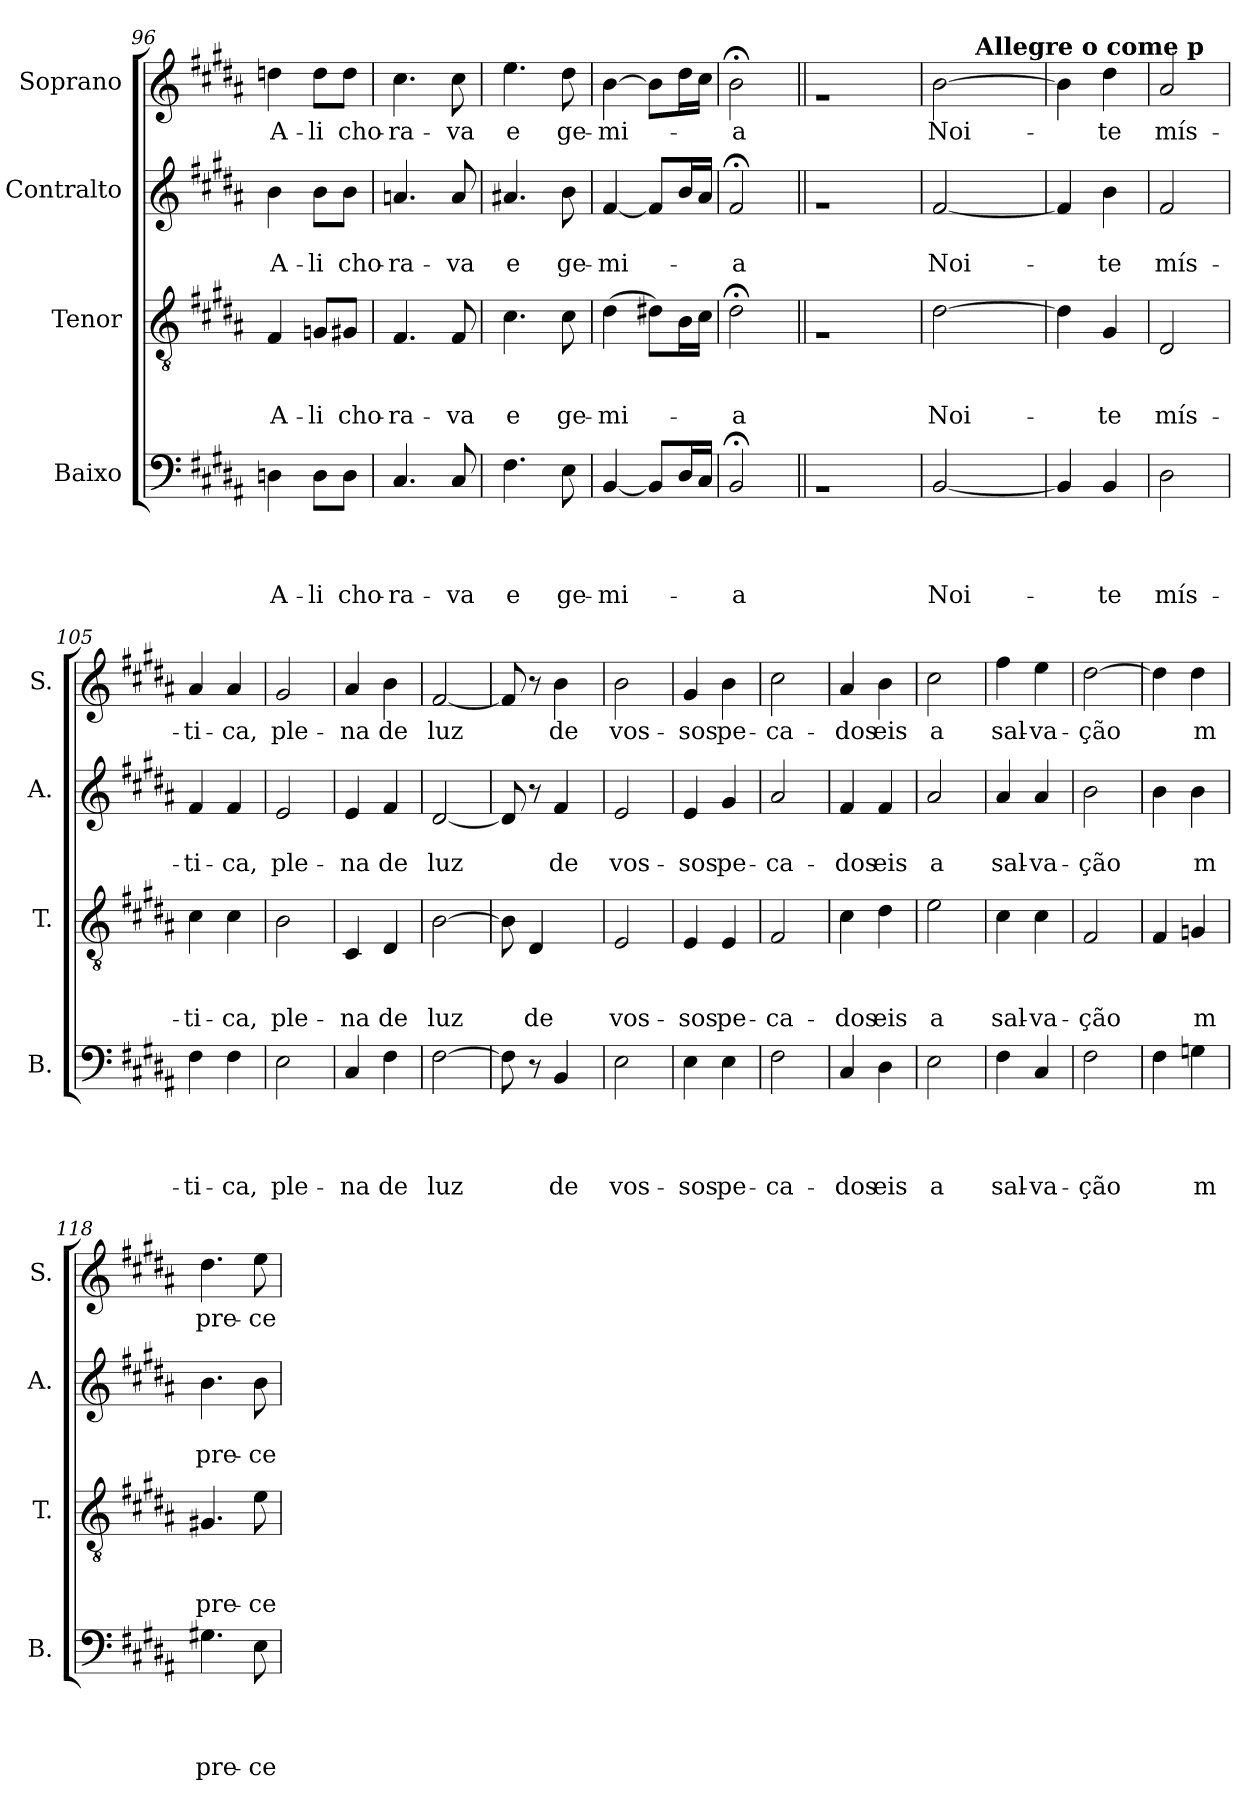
**kern	**text	**text	**text	**text	**kern	**text	**text	**text	**kern	**text	**text	**kern	**text
*part4	*part4	*part4	*part4	*part4	*part3	*part3	*part3	*part3	*part2	*part2	*part2	*part1	*part1
*staff4	*staff4	*staff4	*staff4	*staff4	*staff3	*staff3	*staff3	*staff3	*staff2	*staff2	*staff2	*staff1	*staff1
*I"Baixo	*	*	*	*	*I"Tenor	*	*	*	*I"Contralto	*	*	*I"Soprano	*
*I'B.	*	*	*	*	*I'T.	*	*	*	*I'A.	*	*	*I'S.	*
*clefF4	*	*	*	*	*clefGv2	*	*	*	*clefG2	*	*	*clefG2	*
*k[f#c#g#d#a#]	*	*	*	*	*k[f#c#g#d#a#]	*	*	*	*k[f#c#g#d#a#]	*	*	*k[f#c#g#d#a#]	*
*B:	*	*	*	*	*B:	*	*	*	*B:	*	*	*B:	*
=96	=96	=96	=96	=96	=96	=96	=96	=96	=96	=96	=96	=96	=96
!	!	!	!	!LO:LY:b	!	!	!	!LO:LY:b	!	!	!LO:LY:b	!	!LO:LY:b
4Dn\	.	.	.	A-	4F#/	.	.	A-	4b\	.	A-	4ddn\	A-
!	!	!	!	!LO:LY:b	!	!	!	!LO:LY:b	!	!	!LO:LY:b	!	!LO:LY:b
8D\L	.	.	.	-li	8Gn/L	.	.	-li	8b\L	.	-li	8dd\L	-li
!	!	!	!	!LO:LY:b	!	!	!	!LO:LY:b	!	!	!LO:LY:b	!	!LO:LY:b
8D\J	.	.	.	cho-	8G#X/J	.	.	cho-	8b\J	.	cho-	8dd\J	cho-
=97	=97	=97	=97	=97	=97	=97	=97	=97	=97	=97	=97	=97	=97
!	!	!	!	!LO:LY:b	!	!	!	!LO:LY:b	!	!	!LO:LY:b	!	!LO:LY:b
4.C#/	.	.	.	-ra-	4.F#/	.	.	-ra-	4.an/	.	-ra-	4.cc#\	-ra-
!	!	!	!	!LO:LY:b	!	!	!	!LO:LY:b	!	!	!LO:LY:b	!	!LO:LY:b
8C#/	.	.	.	-va	8F#/	.	.	-va	8a/	.	-va	8cc#\	-va
=98	=98	=98	=98	=98	=98	=98	=98	=98	=98	=98	=98	=98	=98
!	!	!	!	!LO:LY:b	!	!	!	!LO:LY:b	!	!	!LO:LY:b	!	!LO:LY:b
4.F#\	.	.	.	e	4.c#\	.	.	e	4.a#X/	.	e	4.ee\	e
!	!	!	!	!LO:LY:b	!	!	!	!LO:LY:b	!	!	!LO:LY:b	!	!LO:LY:b
8E\	.	.	.	ge-	8c#\	.	.	ge-	8b\	.	ge-	8dd#\	ge-
=99	=99	=99	=99	=99	=99	=99	=99	=99	=99	=99	=99	=99	=99
!	!	!	!	!LO:LY:b	!	!	!	!LO:LY:b	!	!	!LO:LY:b	!	!LO:LY:b
[<4BB/	.	.	.	-mi-	(>4d#\	.	.	-mi-	[<4f#/	.	-mi-	[>4b\	-mi-
8BB/L]	.	.	.	.	8d#X\L)	.	.	.	8f#/L]	.	.	8b\L]	.
16D#/L	.	.	.	.	16B\L	.	.	.	16b/L	.	.	16dd#\L	.
16C#/JJ	.	.	.	.	16c#\JJ	.	.	.	16a#/JJ	.	.	16cc#\JJ	.
=100	=100	=100	=100	=100	=100	=100	=100	=100	=100	=100	=100	=100	=100
!	!	!	!	!LO:LY:b	!	!	!	!LO:LY:b	!	!	!LO:LY:b	!	!LO:LY:b
2BB;/	.	.	.	-a	2d#;<\	.	.	-a	2f#;/	.	-a	2b;<\	-a
=101||	=101||	=101||	=101||	=101||	=101||	=101||	=101||	=101||	=101||	=101||	=101||	=101||	=101||
!LO:N:vis=1	!	!	!	!	!LO:N:vis=1	!	!	!	!LO:N:vis=1	!	!	!LO:N:vis=1	!
1rC	.	.	.	.	1rA	.	.	.	1ra	.	.	1ra	.
=102	=102	=102	=102	=102	=102	=102	=102	=102	=102	=102	=102	=102	=102
!	!	!	!	!LO:LY:b	!	!	!	!LO:LY:b	!	!	!LO:LY:b	!	!LO:LY:b
*	*	*	*	*	*	*	*	*	*	*	*	*^	*
[<2BB/	.	.	.	Noi-	[>2d#\	.	.	Noi-	[<2f#/	.	Noi-	[>2b\	8ryy	Noi-
.	.	.	.	.	.	.	.	.	.	.	.	.	32ryy	.
!	!	!	!	!	!	!	!	!	!	!	!	!	!LO:TX:a:B:t=Allegre o come p	!
.	.	.	.	.	.	.	.	.	.	.	.	.	4ryy	.
.	.	.	.	.	.	.	.	.	.	.	.	.	16.ryy	.
*	*	*	*	*	*	*	*	*	*	*	*	*v	*v	*
=103	=103	=103	=103	=103	=103	=103	=103	=103	=103	=103	=103	=103	=103
4BB/]	.	.	.	.	4d#\]	.	.	.	4f#/]	.	.	4b\]	.
!	!	!	!	!LO:LY:b	!	!	!	!LO:LY:b	!	!	!LO:LY:b	!	!LO:LY:b
4BB/	.	.	.	-te	4G#/	.	.	-te	4b\	.	-te	4dd#\	-te
!!LO:PB:g=z
=104	=104	=104	=104	=104	=104	=104	=104	=104	=104	=104	=104	=104	=104
!	!	!	!	!LO:LY:b	!	!	!	!LO:LY:b	!	!	!LO:LY:b	!	!LO:LY:b
2D#\	.	.	.	mís-	2D#/	.	.	mís-	2f#/	.	mís-	2a#/	mís-
=105	=105	=105	=105	=105	=105	=105	=105	=105	=105	=105	=105	=105	=105
!	!	!	!	!LO:LY:b	!	!	!	!LO:LY:b	!	!	!LO:LY:b	!	!LO:LY:b
4F#\	.	.	.	-ti-	4c#\	.	.	-ti-	4f#/	.	-ti-	4a#/	-ti-
!	!	!	!	!LO:LY:b	!	!	!	!LO:LY:b	!	!	!LO:LY:b	!	!LO:LY:b
4F#\	.	.	.	-ca,	4c#\	.	.	-ca,	4f#/	.	-ca,	4a#/	-ca,
=106	=106	=106	=106	=106	=106	=106	=106	=106	=106	=106	=106	=106	=106
!	!	!	!	!LO:LY:b	!	!	!	!LO:LY:b	!	!	!LO:LY:b	!	!LO:LY:b
2E\	.	.	.	ple-	2B\	.	.	ple-	2e/	.	ple-	2g#/	ple-
=107	=107	=107	=107	=107	=107	=107	=107	=107	=107	=107	=107	=107	=107
!	!	!	!	!LO:LY:b	!	!	!	!LO:LY:b	!	!	!LO:LY:b	!	!LO:LY:b
4C#/	.	.	.	-na	4C#/	.	.	-na	4e/	.	-na	4a#/	-na
!	!	!	!	!LO:LY:b	!	!	!	!LO:LY:b	!	!	!LO:LY:b	!	!LO:LY:b
4F#\	.	.	.	de	4D#/	.	.	de	4f#/	.	de	4b\	de
=108	=108	=108	=108	=108	=108	=108	=108	=108	=108	=108	=108	=108	=108
!	!	!	!	!LO:LY:b	!	!	!	!LO:LY:b	!	!	!LO:LY:b	!	!LO:LY:b
[>2F#\	.	.	.	luz	[>2B\	.	.	luz	[<2d#/	.	luz	[<2f#/	luz
=109	=109	=109	=109	=109	=109	=109	=109	=109	=109	=109	=109	=109	=109
8F#\]	.	.	.	.	8B\]	.	.	.	8d#/]	.	.	8f#/]	.
!	!	!	!	!	!	!	!	!LO:LY:b	!	!	!	!	!
8r	.	.	.	.	4D#/	.	.	de	8r	.	.	8r	.
!	!	!	!	!LO:LY:b	!	!	!	!	!	!	!LO:LY:b	!	!LO:LY:b
4BB/	.	.	.	de	.	.	.	.	4f#/	.	de	4b\	de
.	.	.	.	.	8ryy	.	.	.	.	.	.	.	.
=110	=110	=110	=110	=110	=110	=110	=110	=110	=110	=110	=110	=110	=110
!	!	!	!	!LO:LY:b	!	!	!	!LO:LY:b	!	!	!LO:LY:b	!	!LO:LY:b
2E\	.	.	.	vos-	2E/	.	.	vos-	2e/	.	vos-	2b\	vos-
=111	=111	=111	=111	=111	=111	=111	=111	=111	=111	=111	=111	=111	=111
!	!	!	!	!LO:LY:b	!	!	!	!LO:LY:b	!	!	!LO:LY:b	!	!LO:LY:b
4E\	.	.	.	-sos	4E/	.	.	-sos	4e/	.	-sos	4g#/	-sos
!	!	!	!	!LO:LY:b	!	!	!	!LO:LY:b	!	!	!LO:LY:b	!	!LO:LY:b
4E\	.	.	.	pe-	4E/	.	.	pe-	4g#/	.	pe-	4b\	pe-
=112	=112	=112	=112	=112	=112	=112	=112	=112	=112	=112	=112	=112	=112
!	!	!	!	!LO:LY:b	!	!	!	!LO:LY:b	!	!	!LO:LY:b	!	!LO:LY:b
2F#\	.	.	.	-ca-	2F#/	.	.	-ca-	2a#/	.	-ca-	2cc#\	-ca-
=113	=113	=113	=113	=113	=113	=113	=113	=113	=113	=113	=113	=113	=113
!	!	!	!	!LO:LY:b	!	!	!	!LO:LY:b	!	!	!LO:LY:b	!	!LO:LY:b
4C#/	.	.	.	-dos	4c#\	.	.	-dos	4f#/	.	-dos	4a#/	-dos
!	!	!	!	!LO:LY:b	!	!	!	!LO:LY:b	!	!	!LO:LY:b	!	!LO:LY:b
4D#\	.	.	.	eis	4d#\	.	.	eis	4f#/	.	eis	4b\	eis
=114	=114	=114	=114	=114	=114	=114	=114	=114	=114	=114	=114	=114	=114
!	!	!	!	!LO:LY:b	!	!	!	!LO:LY:b	!	!	!LO:LY:b	!	!LO:LY:b
2E\	.	.	.	a	2e\	.	.	a	2a#/	.	a	2cc#\	a
=115	=115	=115	=115	=115	=115	=115	=115	=115	=115	=115	=115	=115	=115
!	!	!	!	!LO:LY:b	!	!	!	!LO:LY:b	!	!	!LO:LY:b	!	!LO:LY:b
4F#\	.	.	.	sal-	4c#\	.	.	sal-	4a#/	.	sal-	4ff#\	sal-
!	!	!	!	!LO:LY:b	!	!	!	!LO:LY:b	!	!	!LO:LY:b	!	!LO:LY:b
4C#/	.	.	.	-va-	4c#\	.	.	-va-	4a#/	.	-va-	4ee\	-va-
!!LO:PB:g=z
=116	=116	=116	=116	=116	=116	=116	=116	=116	=116	=116	=116	=116	=116
!	!	!	!	!LO:LY:b	!	!	!	!LO:LY:b	!	!	!LO:LY:b	!	!LO:LY:b
2F#\	.	.	.	-ção	2F#/	.	.	-ção	2b\	.	-ção	[>2dd#\	-ção
=117	=117	=117	=117	=117	=117	=117	=117	=117	=117	=117	=117	=117	=117
4F#\	.	.	.	.	4F#/	.	.	.	4b\	.	.	4dd#\]	.
!	!	!	!	!LO:LY:b	!	!	!	!LO:LY:b	!	!	!LO:LY:b	!	!LO:LY:b
4Gn\	.	.	.	m	4Gn/	.	.	m	4b\	.	m	4dd#\	m
=118	=118	=118	=118	=118	=118	=118	=118	=118	=118	=118	=118	=118	=118
!	!	!	!	!LO:LY:b	!	!	!	!LO:LY:b	!	!	!LO:LY:b	!	!LO:LY:b
4.G#X\	.	.	.	pre-	4.G#X/	.	.	pre-	4.b\	.	pre-	4.dd#\	pre-
!	!	!	!	!LO:LY:b	!	!	!	!LO:LY:b	!	!	!LO:LY:b	!	!LO:LY:b
8E\	.	.	.	-ce	8e\	.	.	-ce	8b\	.	-ce	8ee\	-ce
=	=	=	=	=	=	=	=	=	=	=	=	=	=
*-	*-	*-	*-	*-	*-	*-	*-	*-	*-	*-	*-	*-	*-
